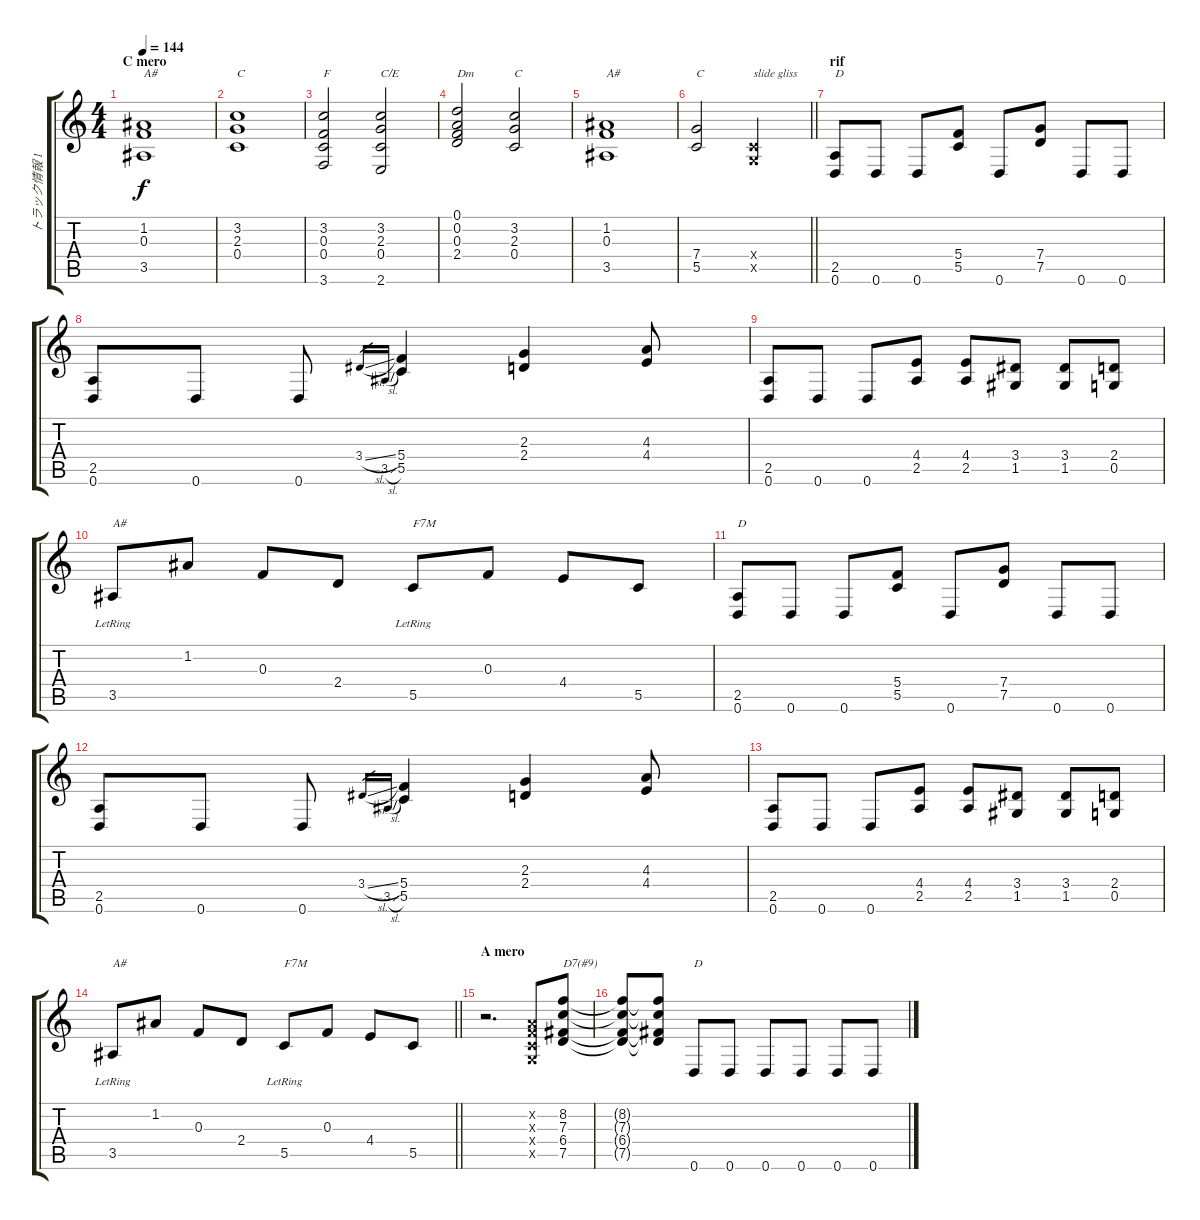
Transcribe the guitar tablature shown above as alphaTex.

\track ("トラック情報 1" "トラック情報 1") {instrument distortionguitar}
\staff {score tabs}
\tuning (D4 A3 F3 C3 G2 D2) {hide}
\ts (4 4)
\section ("" "C mero")
\tempo 144
\clef g2
\ks c
(1.2 0.3 3.5).1{txt "A#" dy f} |
(3.2 2.3 0.4).1{txt "C"} |
(3.2 0.3 0.4 3.6).2{txt "F"} (3.2 2.3 0.4 2.6).2{txt "C/E"} |
(0.1 0.2 0.3 2.4).2{txt "Dm"} (3.2 2.3 0.4).2{txt "C"} |
(1.2 0.3 3.5).1{txt "A#"} |
\barLineRight lightlight
(7.4 5.5).2{txt "C"} (0.4{x} 0.5{x}).2{txt "slide gliss"} |
\section ("" "rif")
(2.5 0.6).8{txt "D"} 0.6.8 0.6.8 (5.4 5.5).8 0.6.8 (7.4 7.5).8 0.6.8 0.6.8 |
(2.5 0.6).8 0.6.8 0.6.8 3.4{sl}.16{gr} 3.5{sl}.16{gr} (5.4 5.5).4 (2.3 2.4).4 (4.3 4.4).8 |
(2.5 0.6).8 0.6.8 0.6.8 (4.4 2.5).8 (4.4 2.5).8 (3.4 1.5).8 (3.4 1.5).8 (2.4 0.5).8 |
3.5{lr}.8{txt "A#"} 1.2.8 0.3.8 2.4.8 5.5{lr}.8{txt "F7M"} 0.3.8 4.4.8 5.5.8 |
(2.5 0.6).8{txt "D"} 0.6.8 0.6.8 (5.4 5.5).8 0.6.8 (7.4 7.5).8 0.6.8 0.6.8 |
(2.5 0.6).8 0.6.8 0.6.8 3.4{sl}.16{gr} 3.5{sl}.16{gr} (5.4 5.5).4 (2.3 2.4).4 (4.3 4.4).8 |
(2.5 0.6).8 0.6.8 0.6.8 (4.4 2.5).8 (4.4 2.5).8 (3.4 1.5).8 (3.4 1.5).8 (2.4 0.5).8 |
\barLineRight lightlight
3.5{lr}.8{txt "A#"} 1.2.8 0.3.8 2.4.8 5.5{lr}.8{txt "F7M"} 0.3.8 4.4.8 5.5.8 |
\section ("" "A mero")
r.2{d} (0.2{x} 0.3{x} 0.4{x} 0.5{x}).8 (8.2 7.3 6.4 7.5).8{txt "D7(#9)"} |
(8.2{t} 7.3{t} 6.4{t} 7.5{t}).8 (8.2{t} 7.3{t} 6.4{t} 7.5{t}).8 0.6.8{txt "D"} 0.6.8 0.6.8 0.6.8 0.6.8 0.6.8
